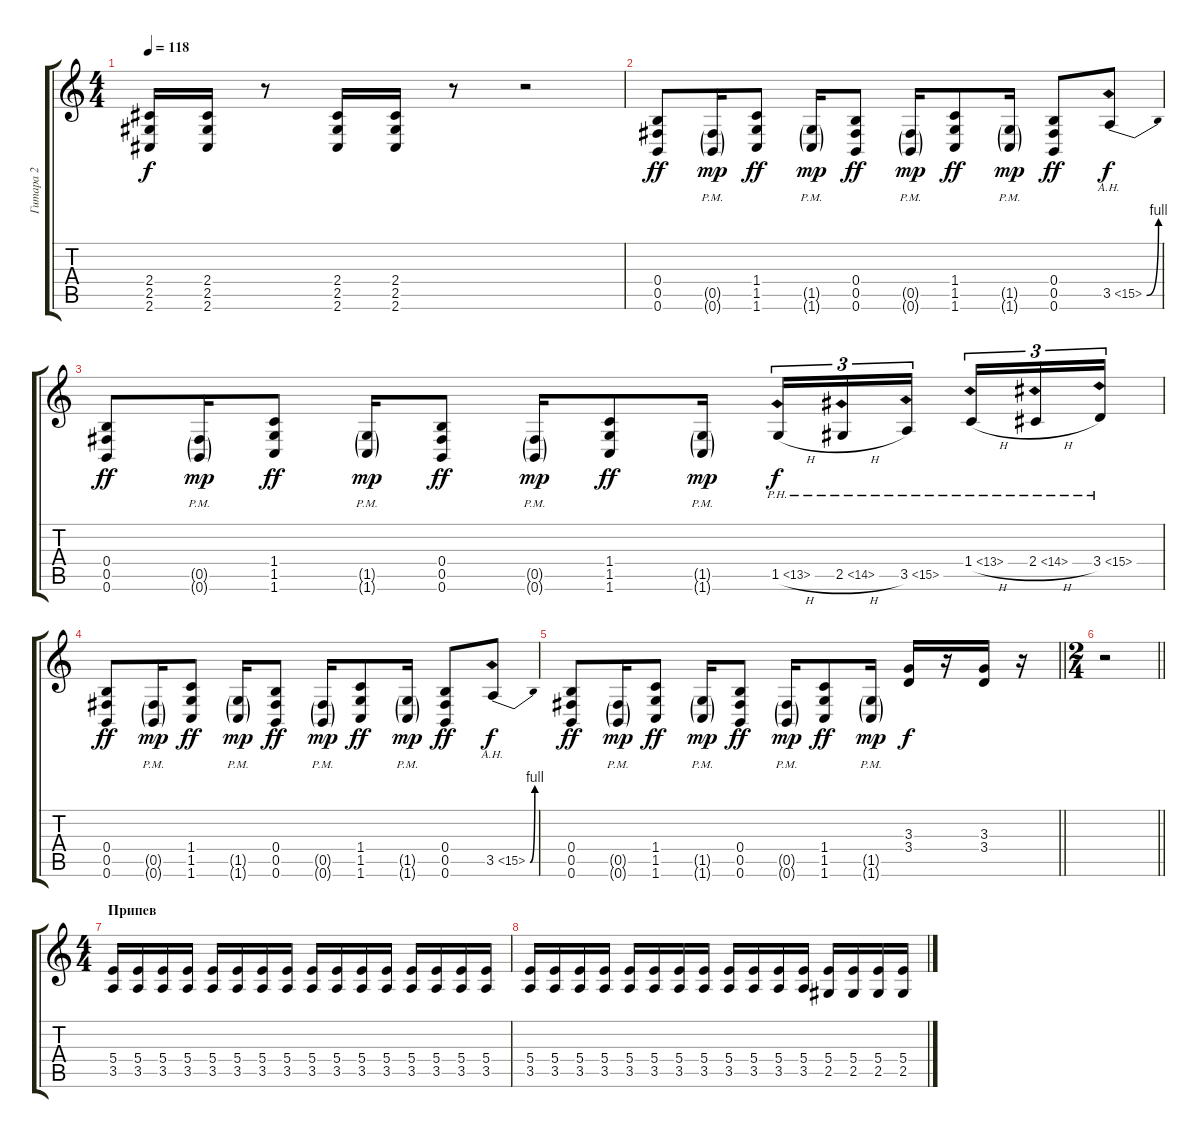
\track ("Гитара 2" "Гитара 2") {instrument acousticguitarsteel}
\staff {score tabs}
\tuning (Db4 Ab3 E3 B2 Gb2 B1) {hide}
\ts (4 4)
\tempo 118
\clef g2
\ks c
(2.4 2.5 2.6).16{dy f} (2.4 2.5 2.6).16 r.8 (2.4 2.5 2.6).16 (2.4 2.5 2.6).16 r.8 r.2 |
(0.4 0.5 0.6).8{dy ff} (0.5{g pm} 0.6{g pm}).16{dy mp} (1.4 1.5 1.6).8{dy ff} (1.5{g pm} 1.6{g pm}).16{dy mp} (0.4 0.5 0.6).8{dy ff} (0.5{g pm} 0.6{g pm}).16{dy mp} (1.4 1.5 1.6).8{dy ff} (1.5{g pm} 1.6{g pm}).16{dy mp} (0.4 0.5 0.6).8{dy ff} 3.5{be (bend 0 0 60 4) ah 12}.8{dy f} |
(0.4 0.5 0.6).8{dy ff} (0.5{g pm} 0.6{g pm}).16{dy mp} (1.4 1.5 1.6).8{dy ff} (1.5{g pm} 1.6{g pm}).16{dy mp} (0.4 0.5 0.6).8{dy ff} (0.5{g pm} 0.6{g pm}).16{dy mp} (1.4 1.5 1.6).8{dy ff} (1.5{g pm} 1.6{g pm}).16{dy mp} 1.5{ph 12 h}.16{tu (3 2) dy f} 2.5{ph 12 h}.16{tu (3 2)} 3.5{ph 12}.16{tu (3 2)} 1.4{ph 12 h}.16{tu (3 2)} 2.4{ph 12 h}.16{tu (3 2)} 3.4{ph 12}.16{tu (3 2)} |
(0.4 0.5 0.6).8{dy ff} (0.5{g pm} 0.6{g pm}).16{dy mp} (1.4 1.5 1.6).8{dy ff} (1.5{g pm} 1.6{g pm}).16{dy mp} (0.4 0.5 0.6).8{dy ff} (0.5{g pm} 0.6{g pm}).16{dy mp} (1.4 1.5 1.6).8{dy ff} (1.5{g pm} 1.6{g pm}).16{dy mp} (0.4 0.5 0.6).8{dy ff} 3.5{be (bend 0 0 60 4) ah 12}.8{dy f} |
\barLineRight lightlight
(0.4 0.5 0.6).8{dy ff} (0.5{g pm} 0.6{g pm}).16{dy mp} (1.4 1.5 1.6).8{dy ff} (1.5{g pm} 1.6{g pm}).16{dy mp} (0.4 0.5 0.6).8{dy ff} (0.5{g pm} 0.6{g pm}).16{dy mp} (1.4 1.5 1.6).8{dy ff} (1.5{g pm} 1.6{g pm}).16{dy mp} (3.3 3.4).16{dy f} r.16 (3.3 3.4).16 r.16 |
\ts (2 4)
\barLineRight lightlight
r.2 |
\ts (4 4)
\section ("" "Припев")
(5.4 3.5).16 (5.4 3.5).16 (5.4 3.5).16 (5.4 3.5).16 (5.4 3.5).16 (5.4 3.5).16 (5.4 3.5).16 (5.4 3.5).16 (5.4 3.5).16 (5.4 3.5).16 (5.4 3.5).16 (5.4 3.5).16 (5.4 3.5).16 (5.4 3.5).16 (5.4 3.5).16 (5.4 3.5).16 |
(5.4 3.5).16 (5.4 3.5).16 (5.4 3.5).16 (5.4 3.5).16 (5.4 3.5).16 (5.4 3.5).16 (5.4 3.5).16 (5.4 3.5).16 (5.4 3.5).16 (5.4 3.5).16 (5.4 3.5).16 (5.4 3.5).16 (5.4 2.5).16 (5.4 2.5).16 (5.4 2.5).16 (5.4 2.5).16
